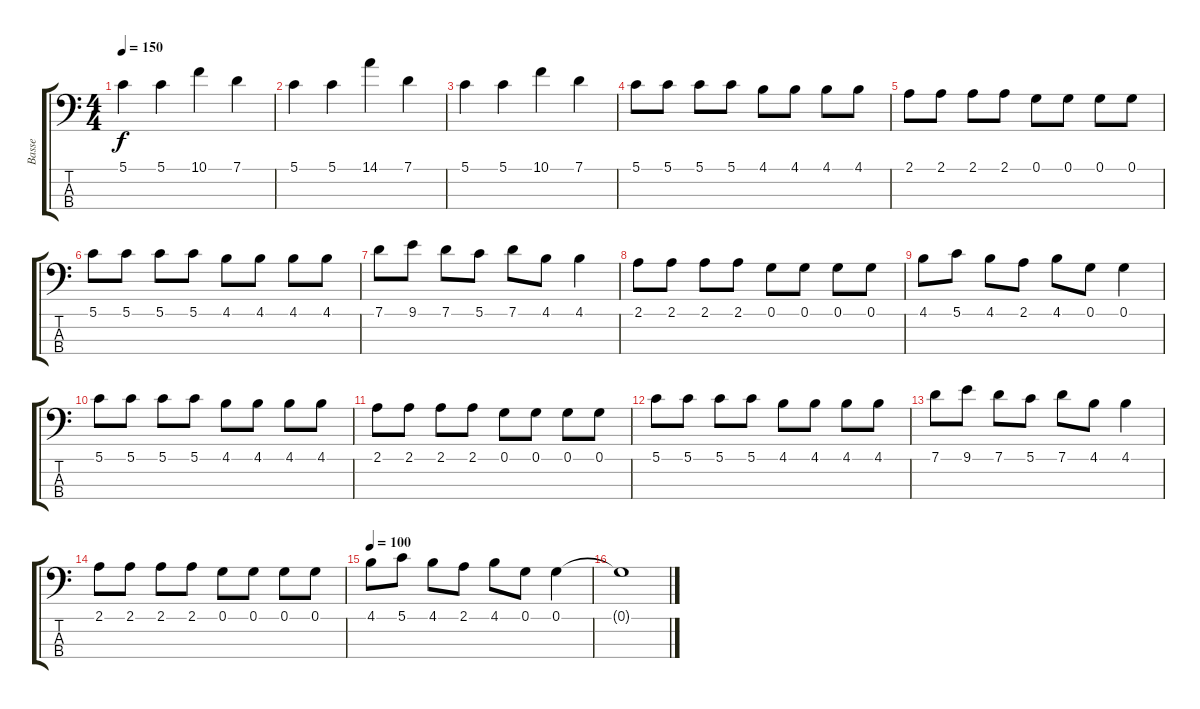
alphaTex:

\track ("Basse" "Basse") {instrument electricbassfinger}
\staff {score tabs}
\tuning (G2 D2 A1 E1) {hide}
\ts (4 4)
\tempo 150
\clef f4
\ks c
5.1.4{dy f} 5.1.4 10.1.4 7.1.4 |
5.1.4 5.1.4 14.1.4 7.1.4 |
5.1.4 5.1.4 10.1.4 7.1.4 |
5.1.8 5.1.8 5.1.8 5.1.8 4.1.8 4.1.8 4.1.8 4.1.8 |
2.1.8 2.1.8 2.1.8 2.1.8 0.1.8 0.1.8 0.1.8 0.1.8 |
5.1.8 5.1.8 5.1.8 5.1.8 4.1.8 4.1.8 4.1.8 4.1.8 |
7.1.8 9.1.8 7.1.8 5.1.8 7.1.8 4.1.8 4.1.4 |
2.1.8 2.1.8 2.1.8 2.1.8 0.1.8 0.1.8 0.1.8 0.1.8 |
4.1.8 5.1.8 4.1.8 2.1.8 4.1.8 0.1.8 0.1.4 |
5.1.8 5.1.8 5.1.8 5.1.8 4.1.8 4.1.8 4.1.8 4.1.8 |
2.1.8 2.1.8 2.1.8 2.1.8 0.1.8 0.1.8 0.1.8 0.1.8 |
5.1.8 5.1.8 5.1.8 5.1.8 4.1.8 4.1.8 4.1.8 4.1.8 |
7.1.8 9.1.8 7.1.8 5.1.8 7.1.8 4.1.8 4.1.4 |
2.1.8 2.1.8 2.1.8 2.1.8 0.1.8 0.1.8 0.1.8 0.1.8 |
\tempo 100
4.1.8 5.1.8 4.1.8 2.1.8 4.1.8 0.1.8 0.1.4 |
0.1{t}.1
